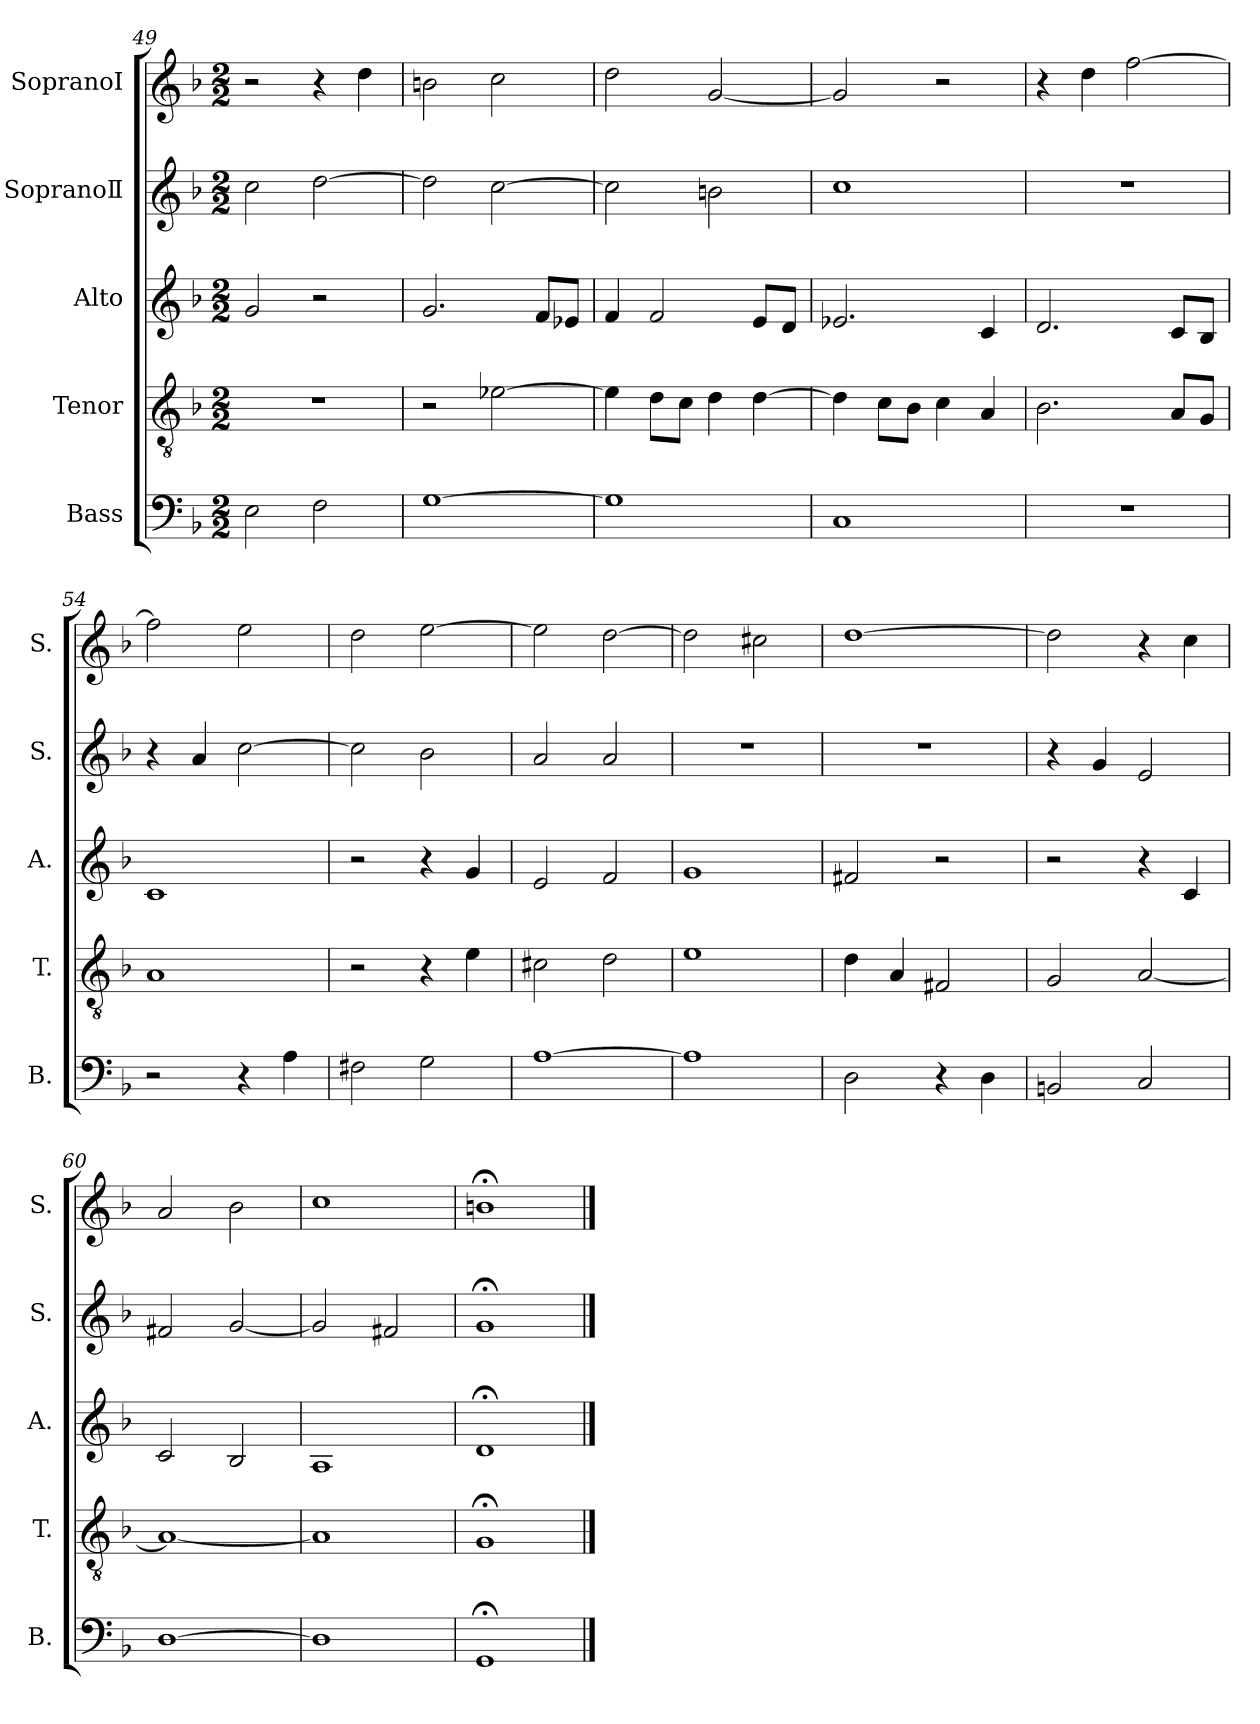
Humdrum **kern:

**kern	**kern	**kern	**kern	**kern
*part5	*part4	*part3	*part2	*part1
*staff5	*staff4	*staff3	*staff2	*staff1
*I"Bass	*I"Tenor	*I"Alto	*I"SopranoⅡ	*I"SopranoⅠ
*I'B.	*I'T.	*I'A.	*I'S.	*I'S.
*clefF4	*clefGv2	*clefG2	*clefG2	*clefG2
*k[b-]	*k[b-]	*k[b-]	*k[b-]	*k[b-]
*M2/2	*M2/2	*M2/2	*M2/2	*M2/2
=49	=49	=49	=49	=49
2E\	1r	2g/	2cc\	2r
2F\	.	2r	[2dd\	4r
.	.	.	.	4dd\
=50	=50	=50	=50	=50
[1G	2r	2.g/	2dd\]	2bn\
.	[2e-X\	.	[2cc\	2cc\
.	.	8f/L	.	.
.	.	8e-X/J	.	.
!!LO:LB:g=z
=51	=51	=51	=51	=51
1G]	4e-\]	4f/	2cc\]	2dd\
.	8d\L	2f/	.	.
.	8c\J	.	.	.
.	4d\	.	2bn\	[2g/
.	[4d\	8e/L	.	.
.	.	8d/J	.	.
=52	=52	=52	=52	=52
1C	4d\]	2.e-X/	1cc	2g/]
.	8c\L	.	.	.
.	8B-\J	.	.	.
.	4c\	.	.	2r
.	4A/	4c/	.	.
=53	=53	=53	=53	=53
1r	2.B-\	2.d/	1r	4r
.	.	.	.	4dd\
.	.	.	.	[2ff\
.	8A/L	8c/L	.	.
.	8G/J	8B-/J	.	.
=54	=54	=54	=54	=54
2r	1A	1c	4r	2ff\]
.	.	.	4a/	.
4r	.	.	[2cc\	2ee\
4A\	.	.	.	.
=55	=55	=55	=55	=55
2F#X\	2r	2r	2cc\]	2dd\
2G\	4r	4r	2b-\	[2ee\
.	4e\	4g/	.	.
=56	=56	=56	=56	=56
[1A	2c#X\	2e/	2a/	2ee\]
.	2d\	2f/	2a/	[2dd\
!!LO:LB:g=z
=57	=57	=57	=57	=57
1A]	1e	1g	1r	2dd\]
.	.	.	.	2cc#X\
=58	=58	=58	=58	=58
2D\	4d\	2f#X/	1r	[1dd
.	4A/	.	.	.
4r	2F#X/	2r	.	.
4D\	.	.	.	.
=59	=59	=59	=59	=59
2BBn/	2G/	2r	4r	2dd\]
.	.	.	4g/	.
2C/	[2A/	4r	2e/	4r
.	.	4c/	.	4cc\
=60	=60	=60	=60	=60
[1D	1A_	2c/	2f#X/	2a/
.	.	2B-/	[2g/	2b-\
=61	=61	=61	=61	=61
1D]	1A]	1A	2g/]	1cc
.	.	.	2f#X/	.
=62	=62	=62	=62	=62
1GG;<	1G;<	1d;<	1g;<	1bn;<
==	==	==	==	==
*-	*-	*-	*-	*-
